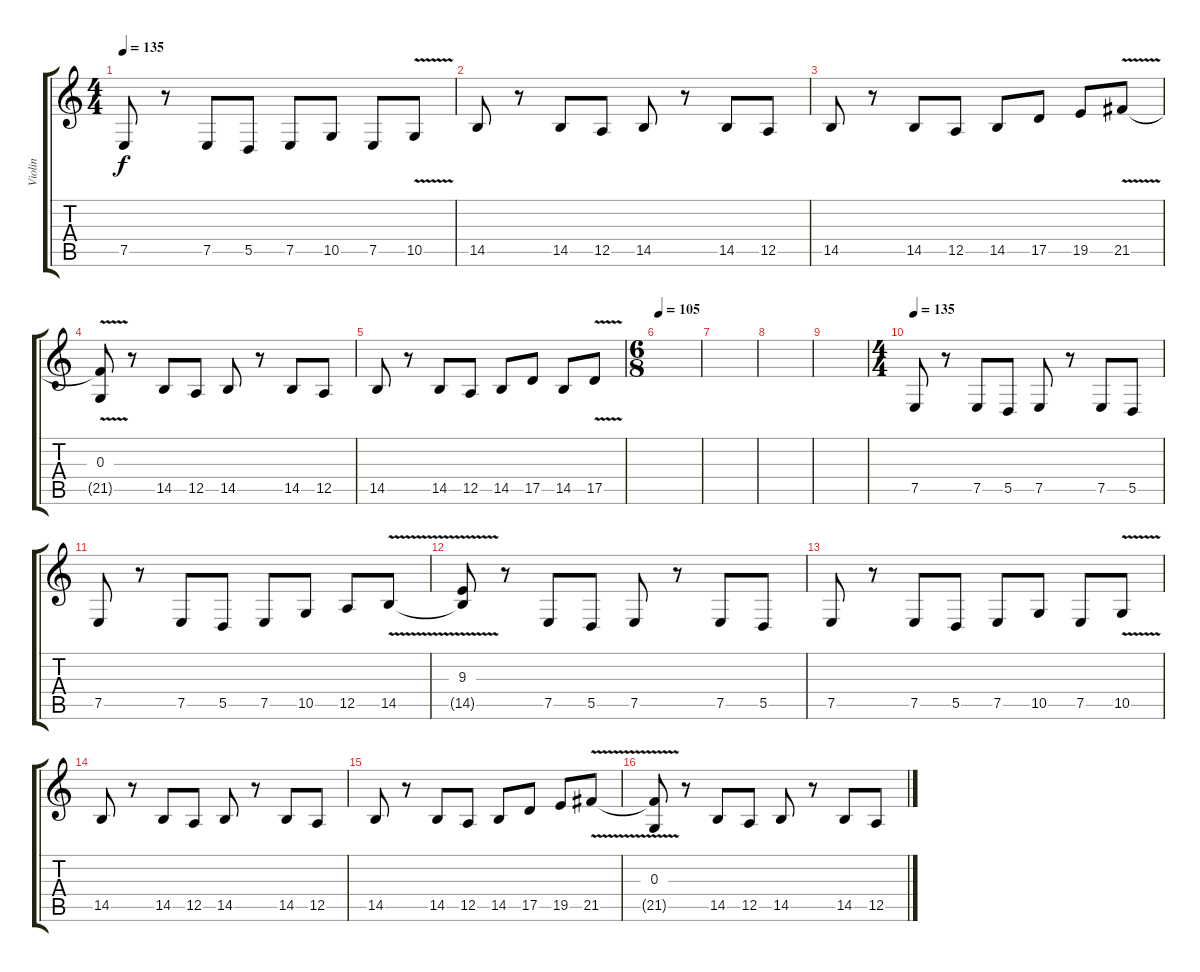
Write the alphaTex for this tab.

\track ("Violin" "Violin") {instrument violin}
\staff {score tabs}
\tuning (E4 B3 G3 D3 A2 E2) {hide}
\ts (4 4)
\tempo 135
\clef g2
\ks c
7.5.8{dy f} r.8 7.5.8 5.5.8 7.5.8 10.5.8 7.5.8 10.5{v}.8 |
14.5.8 r.8 14.5.8 12.5.8 14.5.8 r.8 14.5.8 12.5.8 |
14.5.8 r.8 14.5.8 12.5.8 14.5.8 17.5.8 19.5.8 21.5{v}.8 |
(0.3 21.5{t}).8 r.8 14.5.8 12.5.8 14.5.8 r.8 14.5.8 12.5.8 |
14.5.8 r.8 14.5.8 12.5.8 14.5.8 17.5.8 14.5.8 17.5{v}.8 |
\ts (6 8)
\tempo 105
|
|
|
|
\ts (4 4)
\tempo 135
7.5.8 r.8 7.5.8 5.5.8 7.5.8 r.8 7.5.8 5.5.8 |
7.5.8 r.8 7.5.8 5.5.8 7.5.8 10.5.8 12.5.8 14.5{v}.8 |
(9.3 14.5{t}).8 r.8 7.5.8 5.5.8 7.5.8 r.8 7.5.8 5.5.8 |
7.5.8 r.8 7.5.8 5.5.8 7.5.8 10.5.8 7.5.8 10.5{v}.8 |
14.5.8 r.8 14.5.8 12.5.8 14.5.8 r.8 14.5.8 12.5.8 |
14.5.8 r.8 14.5.8 12.5.8 14.5.8 17.5.8 19.5.8 21.5{v}.8 |
(0.3 21.5{t}).8 r.8 14.5.8 12.5.8 14.5.8 r.8 14.5.8 12.5.8
